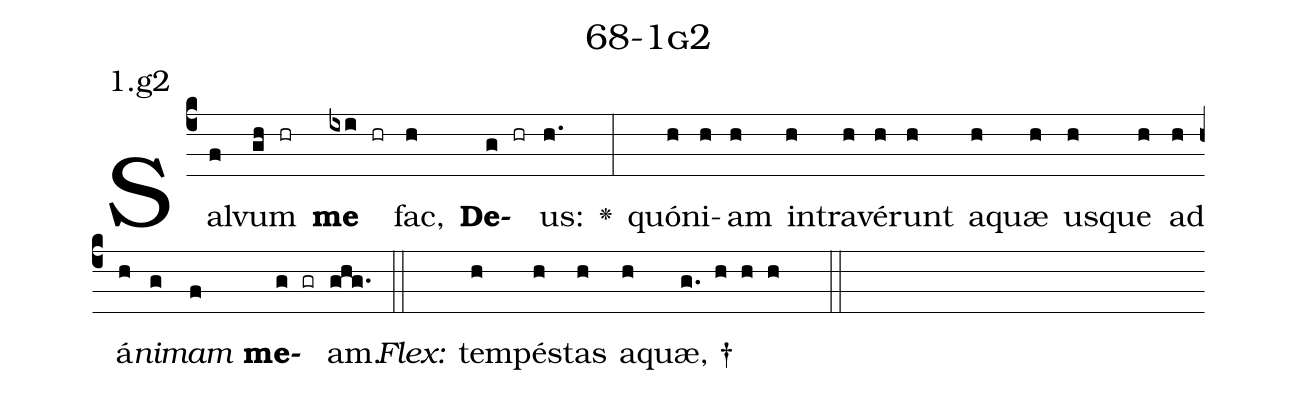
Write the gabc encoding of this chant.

name: 68-1g2;
annotation: 1.g2;
%%
(c4)Sal(f)vum(gh hr) <b>me</b>(ixi hr) fac,(h) <b>De</b>(g hr)us:(h.) <v>\greheightstar</v>(:) quón(h)i(h)am(h) in(h)tra(h)vé(h)runt(h) a(h)quæ(h) us(h)que(h) ad(h) á(h)<i>ni</i>(g)<i>mam</i>(f) <b>me</b>(g gr)am.(ghg.) (::)
<i>Flex:</i>()  tem(h)pés(h)tas(h) a(h)quæ, †(g. h h h  ::)

%E(h) u(h) o(g) u(f) a(g) e.(ghg.) (::)
